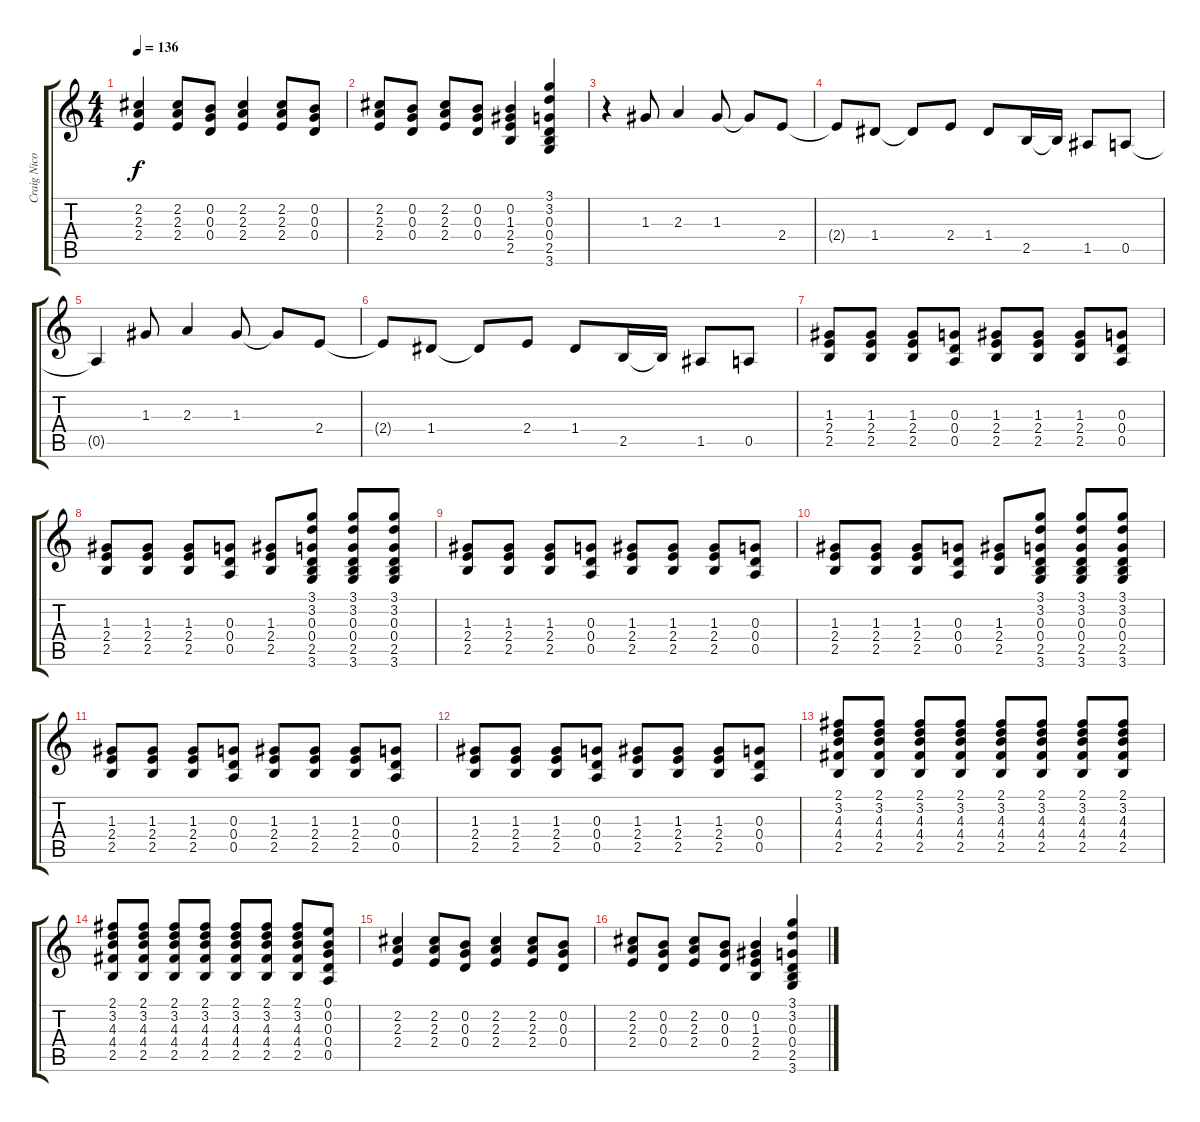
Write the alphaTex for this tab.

\track ("Craig Nicolls" "Craig Nico") {instrument distortionguitar}
\staff {score tabs}
\tuning (E4 B3 G3 D3 A2 E2) {hide}
\ts (4 4)
\tempo 136
\clef g2
\ks c
(2.2 2.3 2.4).4{dy f} (2.2 2.3 2.4).8 (0.2 0.3 0.4).8 (2.2 2.3 2.4).4 (2.2 2.3 2.4).8 (0.2 0.3 0.4).8 |
(2.2 2.3 2.4).8 (0.2 0.3 0.4).8 (2.2 2.3 2.4).8 (0.2 0.3 0.4).8 (0.2 1.3 2.4 2.5).4 (3.1 3.2 0.3 0.4 2.5 3.6).4 |
r.4{instrument distortionguitar} 1.3.8 2.3.4 1.3.8 1.3{t}.8 2.4.8 |
2.4{t}.8 1.4.8 1.4{t}.8 2.4.8 1.4.8 2.5.16 2.5{t}.16 1.5.8 0.5.8 |
0.5{t}.4 1.3.8 2.3.4 1.3.8 1.3{t}.8 2.4.8 |
2.4{t}.8 1.4.8 1.4{t}.8 2.4.8 1.4.8 2.5.16 2.5{t}.16 1.5.8 0.5.8 |
(1.3 2.4 2.5).8{instrument electricguitarclean} (1.3 2.4 2.5).8 (1.3 2.4 2.5).8 (0.3 0.4 0.5).8 (1.3 2.4 2.5).8 (1.3 2.4 2.5).8 (1.3 2.4 2.5).8 (0.3 0.4 0.5).8 |
(1.3 2.4 2.5).8 (1.3 2.4 2.5).8 (1.3 2.4 2.5).8 (0.3 0.4 0.5).8 (1.3 2.4 2.5).8 (3.1 3.2 0.3 0.4 2.5 3.6).8 (3.1 3.2 0.3 0.4 2.5 3.6).8 (3.1 3.2 0.3 0.4 2.5 3.6).8 |
(1.3 2.4 2.5).8 (1.3 2.4 2.5).8 (1.3 2.4 2.5).8 (0.3 0.4 0.5).8 (1.3 2.4 2.5).8 (1.3 2.4 2.5).8 (1.3 2.4 2.5).8 (0.3 0.4 0.5).8 |
(1.3 2.4 2.5).8 (1.3 2.4 2.5).8 (1.3 2.4 2.5).8 (0.3 0.4 0.5).8 (1.3 2.4 2.5).8 (3.1 3.2 0.3 0.4 2.5 3.6).8 (3.1 3.2 0.3 0.4 2.5 3.6).8 (3.1 3.2 0.3 0.4 2.5 3.6).8 |
(1.3 2.4 2.5).8 (1.3 2.4 2.5).8 (1.3 2.4 2.5).8 (0.3 0.4 0.5).8 (1.3 2.4 2.5).8 (1.3 2.4 2.5).8 (1.3 2.4 2.5).8 (0.3 0.4 0.5).8 |
(1.3 2.4 2.5).8 (1.3 2.4 2.5).8 (1.3 2.4 2.5).8 (0.3 0.4 0.5).8 (1.3 2.4 2.5).8 (1.3 2.4 2.5).8 (1.3 2.4 2.5).8 (0.3 0.4 0.5).8 |
(2.1 3.2 4.3 4.4 2.5).8 (2.1 3.2 4.3 4.4 2.5).8 (2.1 3.2 4.3 4.4 2.5).8 (2.1 3.2 4.3 4.4 2.5).8 (2.1 3.2 4.3 4.4 2.5).8 (2.1 3.2 4.3 4.4 2.5).8 (2.1 3.2 4.3 4.4 2.5).8 (2.1 3.2 4.3 4.4 2.5).8 |
(2.1 3.2 4.3 4.4 2.5).8 (2.1 3.2 4.3 4.4 2.5).8 (2.1 3.2 4.3 4.4 2.5).8 (2.1 3.2 4.3 4.4 2.5).8 (2.1 3.2 4.3 4.4 2.5).8 (2.1 3.2 4.3 4.4 2.5).8 (2.1 3.2 4.3 4.4 2.5).8 (0.1 0.2 0.3 0.4 0.5).8 |
(2.2 2.3 2.4).4 (2.2 2.3 2.4).8 (0.2 0.3 0.4).8 (2.2 2.3 2.4).4 (2.2 2.3 2.4).8 (0.2 0.3 0.4).8 |
(2.2 2.3 2.4).8 (0.2 0.3 0.4).8 (2.2 2.3 2.4).8 (0.2 0.3 0.4).8 (0.2 1.3 2.4 2.5).4 (3.1 3.2 0.3 0.4 2.5 3.6).4
